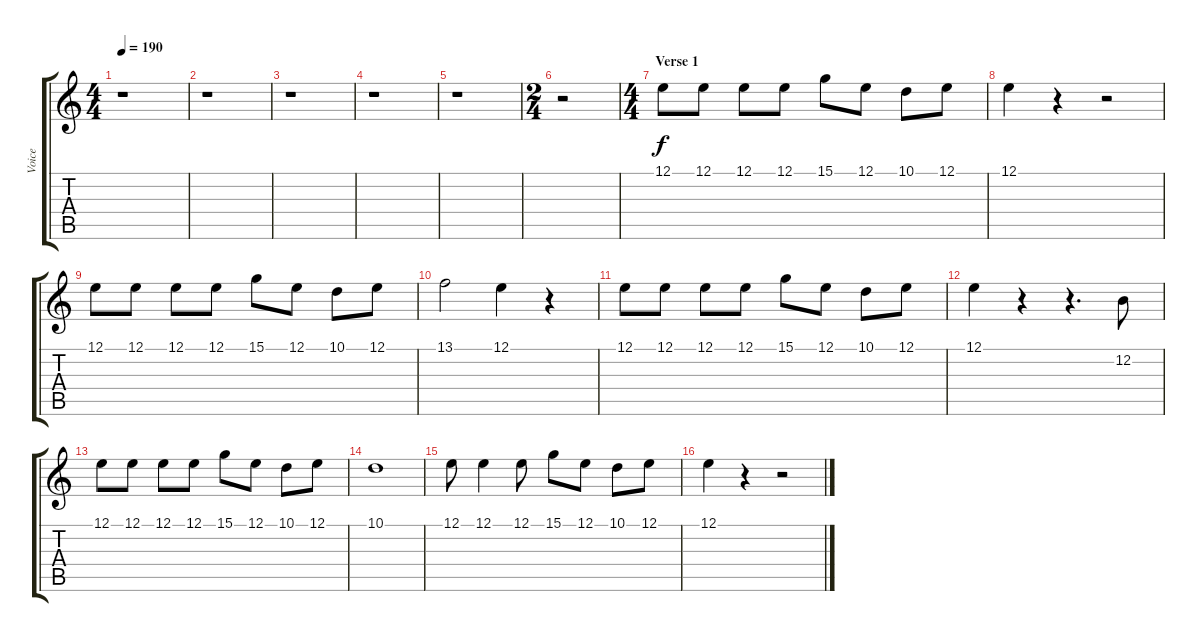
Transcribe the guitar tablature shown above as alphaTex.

\track ("Voice" "Voice") {instrument choiraahs}
\staff {score tabs}
\tuning (E4 B3 G3 D3 A2 E2) {hide}
\ts (4 4)
\tempo 190
\clef g2
\ks c
r.1{dy f} |
r.1 |
r.1 |
r.1 |
r.1 |
\ts (2 4)
r.2 |
\ts (4 4)
\section ("" "Verse 1")
12.1.8 12.1.8 12.1.8 12.1.8 15.1.8 12.1.8 10.1.8 12.1.8 |
12.1.4 r.4 r.2 |
12.1.8 12.1.8 12.1.8 12.1.8 15.1.8 12.1.8 10.1.8 12.1.8 |
13.1.2 12.1.4 r.4 |
12.1.8 12.1.8 12.1.8 12.1.8 15.1.8 12.1.8 10.1.8 12.1.8 |
12.1.4 r.4 r.4{d} 12.2.8 |
12.1.8 12.1.8 12.1.8 12.1.8 15.1.8 12.1.8 10.1.8 12.1.8 |
10.1.1 |
12.1.8 12.1.4 12.1.8 15.1.8 12.1.8 10.1.8 12.1.8 |
12.1.4 r.4 r.2
